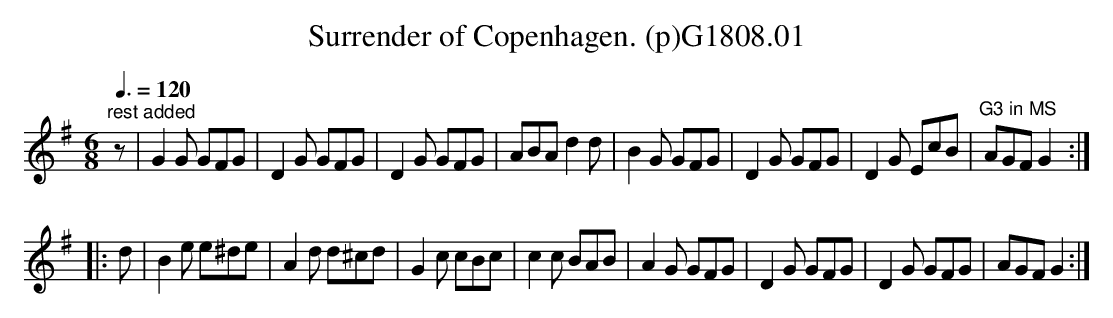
X:1
T:Surrender of Copenhagen. (p)G1808.01
M:6/8
L:1/8
Q:3/8=120
K:G
"^rest added"z|G2 G GFG|D2 G GFG|D2 G GFG|ABA d2 d|B2 G GFG|D2 G GFG|D2 G EcB|"G3 in MS"AGF G2:|
|:d|B2 e e^de|A2 d d^cd|G2 c cBc|c2 c BAB|A2 G GFG|D2 G GFG|D2 G GFG|AGF G2:|
